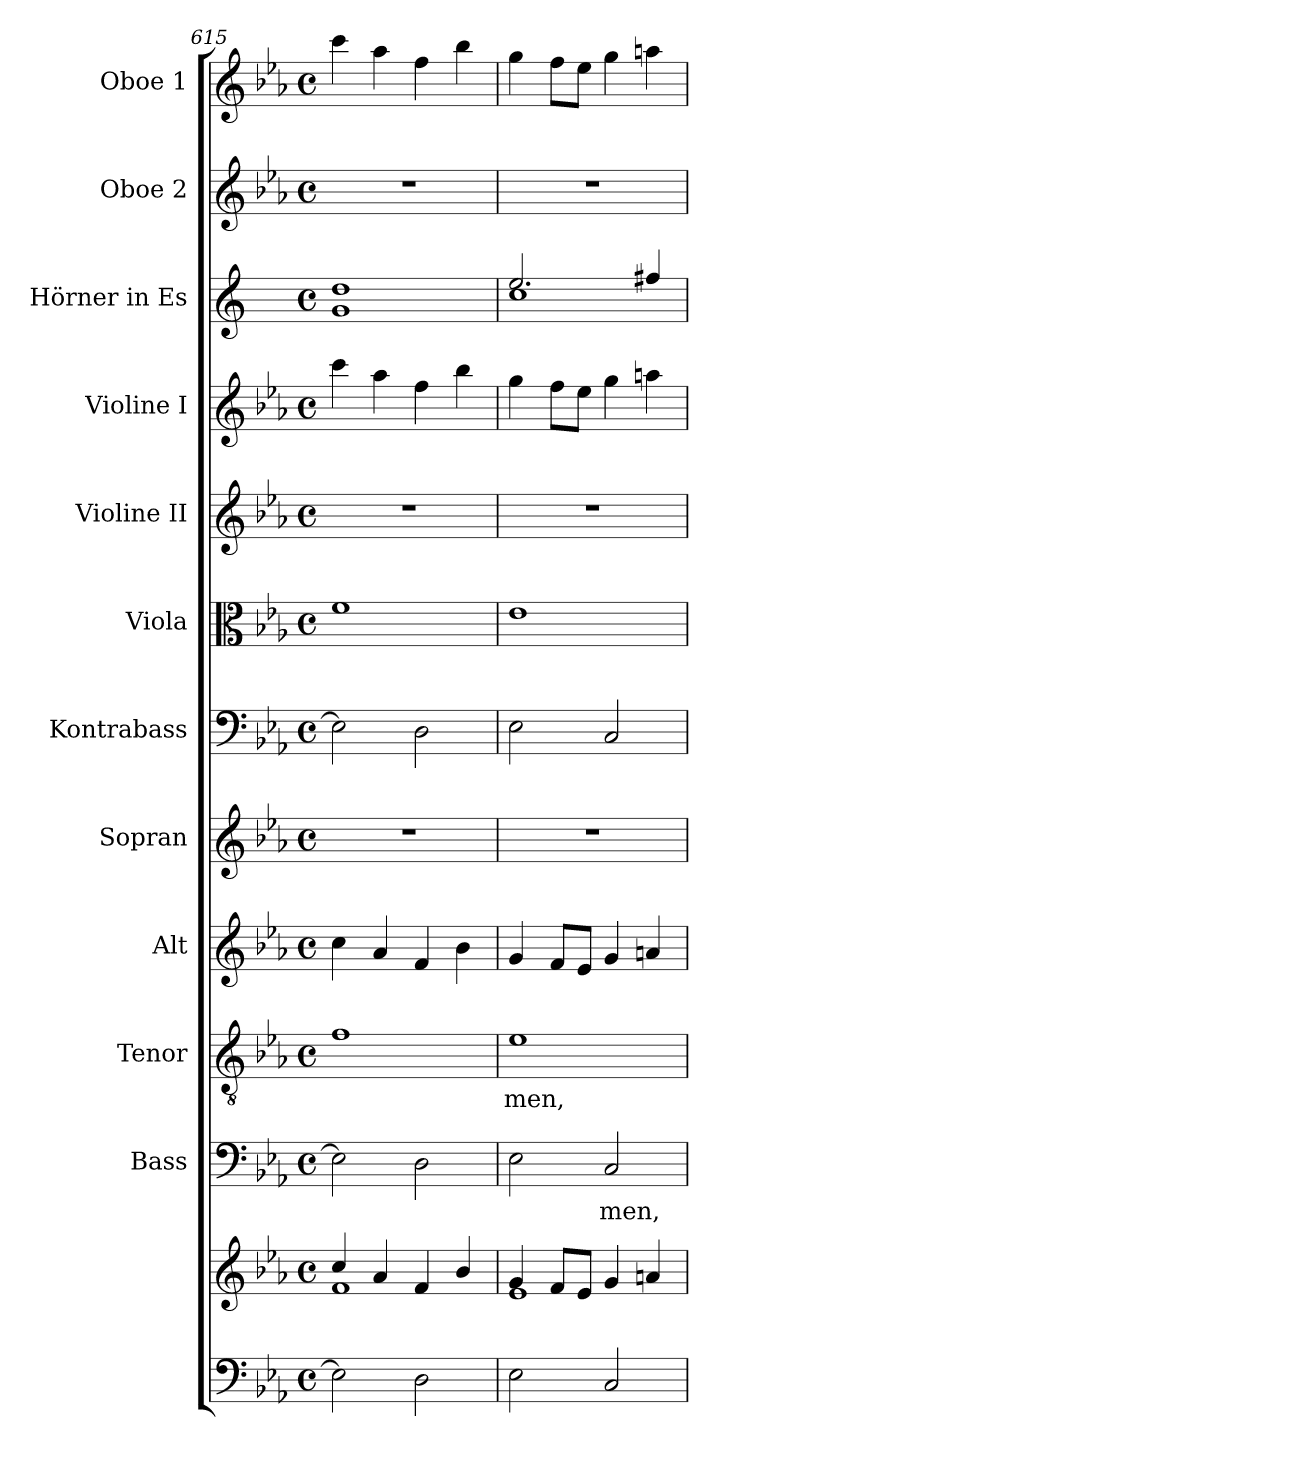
**kern	**kern	**kern	**text	**kern	**text	**kern	**kern	**kern	**kern	**kern	**kern	**kern	**kern	**kern
*part12	*part12	*part11	*part11	*part10	*part10	*part9	*part8	*part7	*part6	*part5	*part4	*part3	*part2	*part1
*staff13	*staff12	*staff11	*staff11	*staff10	*staff10	*staff9	*staff8	*staff7	*staff6	*staff5	*staff4	*staff3	*staff2	*staff1
*	*	*I"Bass	*	*I"Tenor	*	*I"Alt	*I"Sopran	*I"Kontrabass	*I"Viola	*I"Violine II	*I"Violine I	*I"Hörner in Es	*I"Oboe 2	*I"Oboe 1
*	*	*I'B.	*	*I'T.	*	*I'A.	*I'S.	*I'Kb.	*I'Vla.	*I'Vl. II	*I'Vl. I	*	*I'Ob. 2	*I'Ob. 1
*clefF4	*clefG2	*clefF4	*	*clefGv2	*	*clefG2	*clefG2	*clefF4	*clefC3	*clefG2	*clefG2	*clefG2	*clefG2	*clefG2
*	*	*	*	*	*	*	*	*ITrd7c12	*	*	*	*ITrd5c9	*	*
*k[b-e-a-]	*k[b-e-a-]	*k[b-e-a-]	*	*k[b-e-a-]	*	*k[b-e-a-]	*k[b-e-a-]	*k[b-e-a-]	*k[b-e-a-]	*k[b-e-a-]	*k[b-e-a-]	*k[b-e-a-]	*k[b-e-a-]	*k[b-e-a-]
*E-:	*E-:	*E-:	*	*E-:	*	*E-:	*E-:	*E-:	*E-:	*E-:	*E-:	*E-:	*E-:	*E-:
*M4/4	*M4/4	*M4/4	*	*M4/4	*	*M4/4	*M4/4	*M4/4	*M4/4	*M4/4	*M4/4	*M4/4	*M4/4	*M4/4
*met(c)	*met(c)	*met(c)	*	*met(c)	*	*met(c)	*met(c)	*met(c)	*met(c)	*met(c)	*met(c)	*met(c)	*met(c)	*met(c)
=615	=615	=615	=615	=615	=615	=615	=615	=615	=615	=615	=615	=615	=615	=615
*	*^	*	*	*	*	*	*	*	*	*	*	*	*	*
2E-\]	4cc/	1f	2E-\]	.	1f	.	4cc\	1r	2EE-\]	1f	1r	4ccc\	1B- 1f	1r	4ccc\
.	4a-/	.	.	.	.	.	4a-/	.	.	.	.	4aa-\	.	.	4aa-\
2D\	4f/	.	2D\	.	.	.	4f/	.	2DD\	.	.	4ff\	.	.	4ff\
.	4b-/	.	.	.	.	.	4b-\	.	.	.	.	4bb-\	.	.	4bb-\
!!LO:PB:g=z
=616	=616	=616	=616	=616	=616	=616	=616	=616	=616	=616	=616	=616	=616	=616	=616
!	!	!	!	!	!	!LO:LY:b	!	!	!	!	!	!	!	!	!
*	*	*	*	*	*	*	*	*	*	*	*	*	*^	*	*
2E-\	4g/	1e-	2E-\	.	1e-	-men,	4g/	1r	2EE-\	1e-	1r	4gg\	2.g/	1e-	1r	4gg\
.	8f/L	.	.	.	.	.	8f/L	.	.	.	.	8ff\L	.	.	.	8ff\L
.	8e-/J	.	.	.	.	.	8e-/J	.	.	.	.	8ee-\J	.	.	.	8ee-\J
!	!	!	!	!LO:LY:b	!	!	!	!	!	!	!	!	!	!	!	!
2C/	4g/	.	2C/	-men,	.	.	4g/	.	2CC/	.	.	4gg\	.	.	.	4gg\
.	4an/	.	.	.	.	.	4an/	.	.	.	.	4aan\	4an/	.	.	4aan\
*	*v	*v	*	*	*	*	*	*	*	*	*	*	*v	*v	*	*
=	=	=	=	=	=	=	=	=	=	=	=	=	=	=
*-	*-	*-	*-	*-	*-	*-	*-	*-	*-	*-	*-	*-	*-	*-
